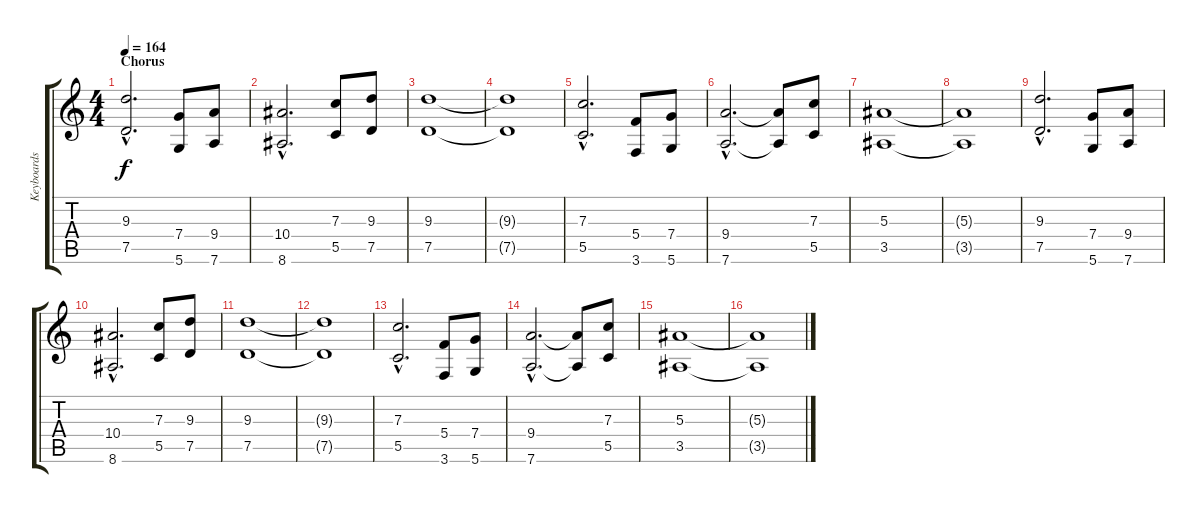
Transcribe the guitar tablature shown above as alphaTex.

\track ("Keyboards" "Keyboards") {instrument fx5brightness}
\staff {score tabs}
\tuning (D5 A4 F4 C4 G3 D3) {hide}
\ts (4 4)
\section ("" "Chorus")
\tempo 164
\clef g2
\ks c
(9.3{hac} 7.5{hac}).2{d dy f volume 12 instrument stringensemble1} (7.4 5.6).8 (9.4 7.6).8 |
(10.4{hac} 8.6{hac}).2{d} (7.3 5.5).8 (9.3 7.5).8 |
(9.3 7.5).1 |
(9.3{t} 7.5{t}).1 |
(7.3{hac} 5.5{hac}).2{d} (5.4 3.6).8 (7.4 5.6).8 |
(9.4{hac} 7.6{hac}).2{d} (9.4{t} 7.6{t}).8 (7.3 5.5).8 |
(5.3 3.5).1 |
(5.3{t} 3.5{t}).1 |
(9.3{hac} 7.5{hac}).2{d} (7.4 5.6).8 (9.4 7.6).8 |
(10.4{hac} 8.6{hac}).2{d} (7.3 5.5).8 (9.3 7.5).8 |
(9.3 7.5).1 |
(9.3{t} 7.5{t}).1 |
(7.3{hac} 5.5{hac}).2{d} (5.4 3.6).8 (7.4 5.6).8 |
(9.4{hac} 7.6{hac}).2{d} (9.4{t} 7.6{t}).8 (7.3 5.5).8 |
(5.3 3.5).1 |
(5.3{t} 3.5{t}).1
